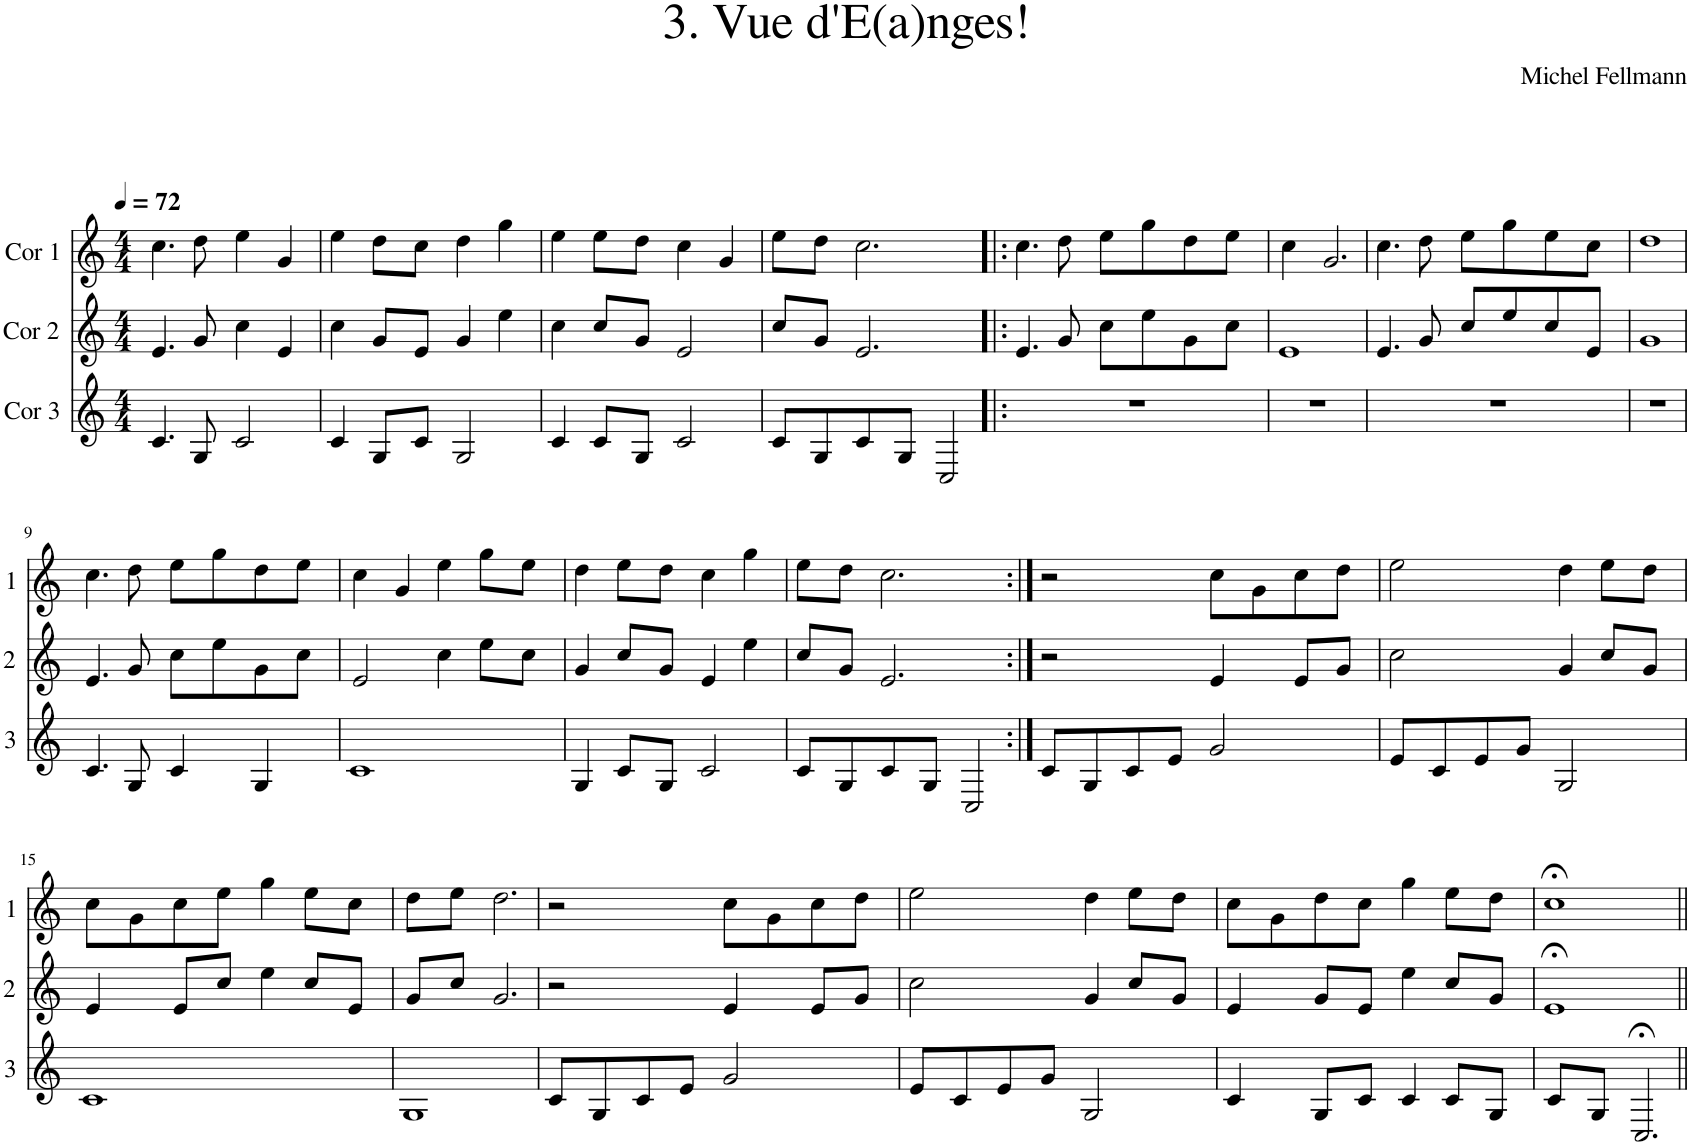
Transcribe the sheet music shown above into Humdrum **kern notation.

**kern	**kern	**kern
*part3	*part2	*part1
*staff3	*staff2	*staff1
*I"Cor 3	*I"Cor 2	*I"Cor 1
*clefG2	*clefG2	*clefG2
*Trd4c7	*Trd4c7	*Trd4c7
*k[]	*k[]	*k[]
*M4/4	*M4/4	*M4/4
*MM72	*MM72	*MM72
=1	=1	=1
4.c/	4.e/	4.cc\
8G/	8g/	8dd\
2c/	4cc\	4ee\
.	4e/	4g/
=2	=2	=2
4c/	4cc\	4ee\
8G/L	8g/L	8dd\L
8c/J	8e/J	8cc\J
2G/	4g/	4dd\
.	4ee\	4gg\
=3	=3	=3
4c/	4cc\	4ee\
8c/L	8cc/L	8ee\L
8G/J	8g/J	8dd\J
2c/	2e/	4cc\
.	.	4g/
=4	=4	=4
8c/L	8cc/L	8ee\L
8G/	8g/J	8dd\J
8c/	2.e/	2.cc\
8G/J	.	.
2C/	.	.
=5!|:	=5!|:	=5!|:
1r	4.e/	4.cc\
.	8g/	8dd\
.	8cc\L	8ee\L
.	8ee\	8gg\
.	8g\	8dd\
.	8cc\J	8ee\J
=6	=6	=6
1r	1e	4cc\
.	.	2.g/
=7	=7	=7
1r	4.e/	4.cc\
.	8g/	8dd\
.	8cc/L	8ee\L
.	8ee/	8gg\
.	8cc/	8ee\
.	8e/J	8cc\J
=8	=8	=8
1r	1g	1dd
!!LO:LB:g=z
=9	=9	=9
4.c/	4.e/	4.cc\
8G/	8g/	8dd\
4c/	8cc\L	8ee\L
.	8ee\	8gg\
4G/	8g\	8dd\
.	8cc\J	8ee\J
=10	=10	=10
1c	2e/	4cc\
.	.	4g/
.	4cc\	4ee\
.	8ee\L	8gg\L
.	8cc\J	8ee\J
=11	=11	=11
4G/	4g/	4dd\
8c/L	8cc/L	8ee\L
8G/J	8g/J	8dd\J
2c/	4e/	4cc\
.	4ee\	4gg\
=12	=12	=12
8c/L	8cc/L	8ee\L
8G/	8g/J	8dd\J
8c/	2.e/	2.cc\
8G/J	.	.
2C/	.	.
=13:|!	=13:|!	=13:|!
8c/L	2r	2r
8G/	.	.
8c/	.	.
8e/J	.	.
2g/	4e/	8cc\L
.	.	8g\
.	8e/L	8cc\
.	8g/J	8dd\J
=14	=14	=14
8e/L	2cc\	2ee\
8c/	.	.
8e/	.	.
8g/J	.	.
2G/	4g/	4dd\
.	8cc/L	8ee\L
.	8g/J	8dd\J
!!LO:LB:g=z
=15	=15	=15
1c	4e/	8cc\L
.	.	8g\
.	8e/L	8cc\
.	8cc/J	8ee\J
.	4ee\	4gg\
.	8cc/L	8ee\L
.	8e/J	8cc\J
=16	=16	=16
1G	8g/L	8dd\L
.	8cc/J	8ee\J
.	2.g/	2.dd\
=17	=17	=17
8c/L	2r	2r
8G/	.	.
8c/	.	.
8e/J	.	.
2g/	4e/	8cc\L
.	.	8g\
.	8e/L	8cc\
.	8g/J	8dd\J
=18	=18	=18
8e/L	2cc\	2ee\
8c/	.	.
8e/	.	.
8g/J	.	.
2G/	4g/	4dd\
.	8cc/L	8ee\L
.	8g/J	8dd\J
=19	=19	=19
4c/	4e/	8cc\L
.	.	8g\
8G/L	8g/L	8dd\
8c/J	8e/J	8cc\J
4c/	4ee\	4gg\
8c/L	8cc/L	8ee\L
8G/J	8g/J	8dd\J
=20	=20	=20
8c/L	1e;<	1cc;<
8G/J	.	.
2.C;</	.	.
=||	=||	=||
*-	*-	*-
